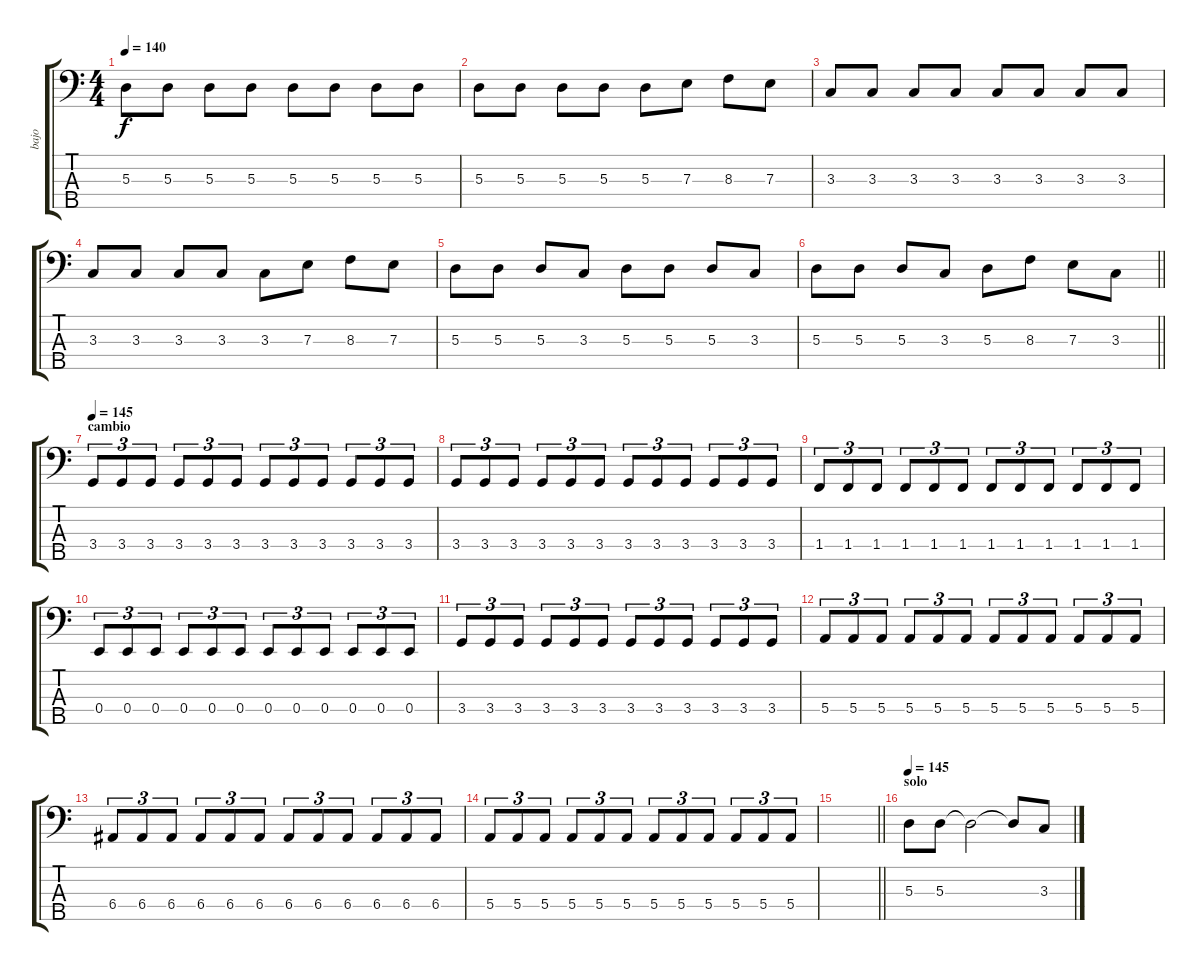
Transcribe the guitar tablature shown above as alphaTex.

\track ("bajo" "bajo") {instrument electricbassfinger}
\staff {score tabs}
\tuning (G2 D2 A1 E1 B0) {hide}
\ts (4 4)
\tempo 140
\clef f4
\ks c
5.3.8{dy f} 5.3.8 5.3.8 5.3.8 5.3.8 5.3.8 5.3.8 5.3.8 |
5.3.8 5.3.8 5.3.8 5.3.8 5.3.8 7.3.8 8.3.8 7.3.8 |
3.3.8 3.3.8 3.3.8 3.3.8 3.3.8 3.3.8 3.3.8 3.3.8 |
3.3.8 3.3.8 3.3.8 3.3.8 3.3.8 7.3.8 8.3.8 7.3.8 |
5.3.8 5.3.8 5.3.8 3.3.8 5.3.8 5.3.8 5.3.8 3.3.8 |
\barLineRight lightlight
5.3.8 5.3.8 5.3.8 3.3.8 5.3.8 8.3.8 7.3.8 3.3.8 |
\section ("" "cambio")
\tempo 145
3.4.8{tu (3 2)} 3.4.8{tu (3 2)} 3.4.8{tu (3 2)} 3.4.8{tu (3 2)} 3.4.8{tu (3 2)} 3.4.8{tu (3 2)} 3.4.8{tu (3 2)} 3.4.8{tu (3 2)} 3.4.8{tu (3 2)} 3.4.8{tu (3 2)} 3.4.8{tu (3 2)} 3.4.8{tu (3 2)} |
3.4.8{tu (3 2)} 3.4.8{tu (3 2)} 3.4.8{tu (3 2)} 3.4.8{tu (3 2)} 3.4.8{tu (3 2)} 3.4.8{tu (3 2)} 3.4.8{tu (3 2)} 3.4.8{tu (3 2)} 3.4.8{tu (3 2)} 3.4.8{tu (3 2)} 3.4.8{tu (3 2)} 3.4.8{tu (3 2)} |
1.4.8{tu (3 2)} 1.4.8{tu (3 2)} 1.4.8{tu (3 2)} 1.4.8{tu (3 2)} 1.4.8{tu (3 2)} 1.4.8{tu (3 2)} 1.4.8{tu (3 2)} 1.4.8{tu (3 2)} 1.4.8{tu (3 2)} 1.4.8{tu (3 2)} 1.4.8{tu (3 2)} 1.4.8{tu (3 2)} |
0.4.8{tu (3 2)} 0.4.8{tu (3 2)} 0.4.8{tu (3 2)} 0.4.8{tu (3 2)} 0.4.8{tu (3 2)} 0.4.8{tu (3 2)} 0.4.8{tu (3 2)} 0.4.8{tu (3 2)} 0.4.8{tu (3 2)} 0.4.8{tu (3 2)} 0.4.8{tu (3 2)} 0.4.8{tu (3 2)} |
3.4.8{tu (3 2)} 3.4.8{tu (3 2)} 3.4.8{tu (3 2)} 3.4.8{tu (3 2)} 3.4.8{tu (3 2)} 3.4.8{tu (3 2)} 3.4.8{tu (3 2)} 3.4.8{tu (3 2)} 3.4.8{tu (3 2)} 3.4.8{tu (3 2)} 3.4.8{tu (3 2)} 3.4.8{tu (3 2)} |
5.4.8{tu (3 2)} 5.4.8{tu (3 2)} 5.4.8{tu (3 2)} 5.4.8{tu (3 2)} 5.4.8{tu (3 2)} 5.4.8{tu (3 2)} 5.4.8{tu (3 2)} 5.4.8{tu (3 2)} 5.4.8{tu (3 2)} 5.4.8{tu (3 2)} 5.4.8{tu (3 2)} 5.4.8{tu (3 2)} |
6.4.8{tu (3 2)} 6.4.8{tu (3 2)} 6.4.8{tu (3 2)} 6.4.8{tu (3 2)} 6.4.8{tu (3 2)} 6.4.8{tu (3 2)} 6.4.8{tu (3 2)} 6.4.8{tu (3 2)} 6.4.8{tu (3 2)} 6.4.8{tu (3 2)} 6.4.8{tu (3 2)} 6.4.8{tu (3 2)} |
5.4.8{tu (3 2)} 5.4.8{tu (3 2)} 5.4.8{tu (3 2)} 5.4.8{tu (3 2)} 5.4.8{tu (3 2)} 5.4.8{tu (3 2)} 5.4.8{tu (3 2)} 5.4.8{tu (3 2)} 5.4.8{tu (3 2)} 5.4.8{tu (3 2)} 5.4.8{tu (3 2)} 5.4.8{tu (3 2)} |
\barLineRight lightlight
|
\section ("" "solo")
\tempo 145
5.3.8 5.3.8 5.3{t}.2 5.3{t}.8 3.3.8
